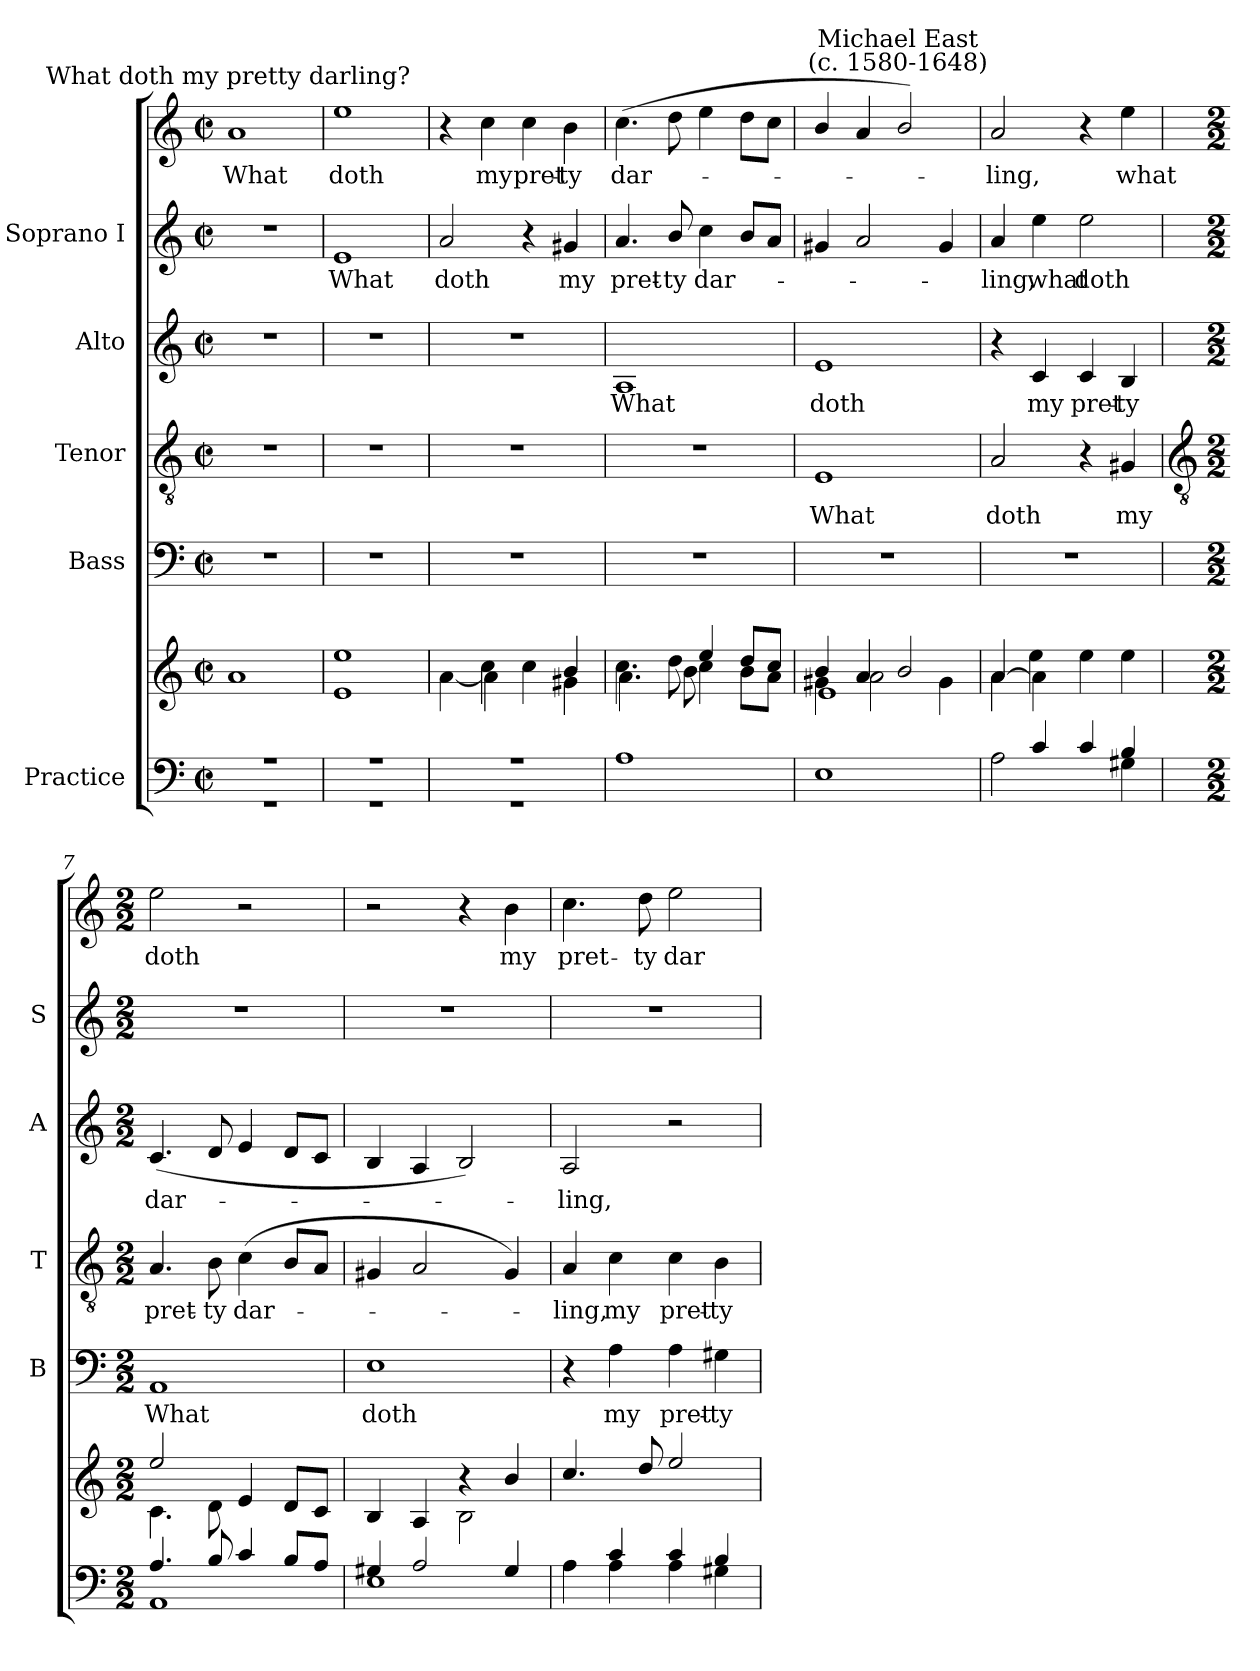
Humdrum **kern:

**kern	**kern	**kern	**text	**kern	**text	**kern	**text	**kern	**text	**kern	**text
*part5	*part5	*part4	*part4	*part3	*part3	*part2	*part2	*part1	*part1	*part1	*part1
*staff7	*staff6	*staff5	*staff5	*staff4	*staff4	*staff3	*staff3	*staff2	*staff2	*staff1	*staff1
*I"Practice	*	*I"Bass	*	*I"Tenor	*	*I"Alto	*	*I"Soprano I	*	*	*
*	*	*I'B	*	*I'T	*	*I'A	*	*I'S	*	*	*
*clefF4	*clefG2	*clefF4	*	*clefGv2	*	*clefG2	*	*clefG2	*	*clefG2	*
*k[]	*k[]	*k[]	*	*k[]	*	*k[]	*	*k[]	*	*k[]	*
*C:	*C:	*C:	*	*C:	*	*C:	*	*C:	*	*C:	*
*M2/2	*M2/2	*M2/2	*	*M2/2	*	*M2/2	*	*M2/2	*	*M2/2	*
*met(c|)	*met(c|)	*met(c|)	*	*met(c|)	*	*met(c|)	*	*met(c|)	*	*met(c|)	*
=1	=1	=1	=1	=1	=1	=1	=1	=1	=1	=1	=1
*^	*^	*	*	*	*	*	*	*	*	*	*
*	*	*	*^	*	*	*	*	*	*	*	*	*	*
!	!	!	!	!	!	!	!	!	!	!	!	!	!LO:TX:a:cj:t=What doth my pretty darling?	!
!	!	!	!	!	!	!	!	!	!	!	!	!	!	!LO:LY:b
1r	1r	1a	1ryy	1ryy	1r	.	1r	.	1r	.	1r	.	1a	What
=2	=2	=2	=2	=2	=2	=2	=2	=2	=2	=2	=2	=2	=2	=2
!	!	!	!	!	!	!	!	!	!	!	!	!LO:LY:b	!	!LO:LY:b
1r	1r	1ee	1e	1ryy	1r	.	1r	.	1r	.	1e	What	1ee	doth
=3	=3	=3	=3	=3	=3	=3	=3	=3	=3	=3	=3	=3	=3	=3
!	!	!	!	!	!	!	!	!	!	!	!	!LO:LY:b	!	!
1r	1r	4ryy	[4a	1ryy	1r	.	1r	.	1r	.	2a	doth	4r	.
!	!	!	!	!	!	!	!	!	!	!	!	!	!	!LO:LY:b
.	.	4cc\	4a\]	.	.	.	.	.	.	.	.	.	4cc	my
!	!	!	!	!	!	!	!	!	!	!	!	!	!	!LO:LY:b
.	.	4cc\	4ryy	.	.	.	.	.	.	.	4r	.	4cc	pret-
!	!	!	!	!	!	!	!	!	!	!	!	!LO:LY:b	!	!LO:LY:b
.	.	4b/	4g#X	.	.	.	.	.	.	.	4g#X	my	4b	-ty
*	*	*	*v	*v	*	*	*	*	*	*	*	*	*	*
=4	=4	=4	=4	=4	=4	=4	=4	=4	=4	=4	=4	=4	=4
*	*^	*	*	*	*	*	*	*	*	*	*	*	*
!	!	!	!	!	!	!	!	!	!	!LO:LY:b	!	!LO:LY:b	!	!LO:LY:b
1A	1ryy	1ryy	4.cc\	4.a\	1r	.	1r	.	1A	What	4.a	pret-	(<4.cc	dar-
!	!	!	!	!	!	!	!	!	!	!	!	!LO:LY:b	!	!
.	.	.	8dd\	8b\	.	.	.	.	.	.	8b/	-ty	8dd	.
!	!	!	!	!	!	!	!	!	!	!	!	!LO:LY:b	!	!
.	.	.	4ee	4cc	.	.	.	.	.	.	4cc	dar-	4ee	.
.	.	.	8ddL	8b\L	.	.	.	.	.	.	8bL	.	8ddL	.
.	.	.	8ccJ	8a\J	.	.	.	.	.	.	8aJ	.	8ccJ	.
*	*v	*v	*	*	*	*	*	*	*	*	*	*	*	*
=5	=5	=5	=5	=5	=5	=5	=5	=5	=5	=5	=5	=5	=5
*	*	*	*^	*	*	*	*	*	*	*	*	*	*
!	!	!	!	!	!	!	!	!LO:LY:b	!	!LO:LY:b	!	!	!	!
1E	1ryy	4b/	4g#X	1e	1r	.	1E	What	1e	doth	4g#X	.	4b/	.
.	.	4a	2a\	.	.	.	.	.	.	.	2a	.	4a	.
!	!	!	!	!	!	!	!	!	!	!	!	!	!LO:TX:a:cj:t=Michael East\n(c. 1580-1648)	!
.	.	2b/	.	.	.	.	.	.	.	.	.	.	2b/)	.
.	.	.	4g#\	.	.	.	.	.	.	.	4g#	.	.	.
=6	=6	=6	=6	=6	=6	=6	=6	=6	=6	=6	=6	=6	=6	=6
*	*^	*	*	*	*	*	*	*	*	*	*	*	*	*
!	!	!	!	!	!	!	!	!	!LO:LY:b	!	!	!	!LO:LY:b	!	!LO:LY:b
4ryy	2A	1ryy	[4a	4a	4ryy	1r	.	2A	doth	4r	.	4a	ling,	2a	ling,
!	!	!	!	!	!	!	!	!	!	!	!LO:LY:b	!	!LO:LY:b	!	!
4c/	.	.	4a\]	4ee	2.ryy	.	.	.	.	4c	my	4ee	what	.	.
!	!	!	!	!	!	!	!	!	!	!	!LO:LY:b	!	!LO:LY:b	!	!
4c	4ryy	.	4ryy	4ee	.	.	.	4r	.	4c	pret-	2ee	doth	4r	.
!	!	!	!	!	!	!	!	!	!LO:LY:b	!	!LO:LY:b	!	!	!	!LO:LY:b
4B	4G#X	.	4ee	4ryy	.	.	.	4G#X	my	4B	-ty	.	.	4ee	what
*v	*v	*v	*	*	*	*	*	*	*	*	*	*	*	*	*
!!LO:LB:g=z
=7	=7	=7	=7	=7	=7	=7	=7	=7	=7	=7	=7	=7	=7
*	*	*	*	*	*	*clefGv2	*	*	*	*	*	*	*
*M2/2	*M2/2	*	*	*M2/2	*	*M2/2	*	*M2/2	*	*M2/2	*	*M2/2	*
*^	*	*	*	*	*	*	*	*	*	*	*	*	*
!	!	!	!	!	!	!LO:LY:b	!	!LO:LY:b	!	!LO:LY:b	!	!	!	!LO:LY:b
4.A	1AA	2ee/	1ryy	4.c\	1AA	What	4.A	pret-	(<4.c	dar-	1r	.	2ee	doth
!	!	!	!	!	!	!	!	!LO:LY:b	!	!	!	!	!	!
8B	.	.	.	8d\	.	.	8B	-ty	8d	.	.	.	.	.
!	!	!	!	!	!	!	!	!LO:LY:b	!	!	!	!	!	!
4c	.	2ryy	.	4e	.	.	(<4c	dar-	4e	.	.	.	2r	.
8BL	.	.	.	8dL	.	.	8BL	.	8dL	.	.	.	.	.
8AJ	.	.	.	8cJ	.	.	8AJ	.	8cJ	.	.	.	.	.
=8	=8	=8	=8	=8	=8	=8	=8	=8	=8	=8	=8	=8	=8	=8
!	!	!	!	!	!	!LO:LY:b	!	!	!	!	!	!	!	!
4G#X/	1E	2ryy	1ryy	4B	1E	doth	4G#X	.	4B	.	1r	.	2r	.
2A/	.	.	.	4A	.	.	2A	.	4A	.	.	.	.	.
.	.	4r	.	2B\	.	.	.	.	2B)	.	.	.	4r	.
!	!	!	!	!	!	!	!	!	!	!	!	!	!	!LO:LY:b
4G#/	.	4b/	.	.	.	.	4G#)	.	.	.	.	.	4b	my
=9	=9	=9	=9	=9	=9	=9	=9	=9	=9	=9	=9	=9	=9	=9
!	!	!	!	!	!	!	!	!LO:LY:b	!	!LO:LY:b	!	!	!	!LO:LY:b
4A	4ryy	4.cc	1ryy	2Ayy	4r	.	4A	ling,	2A	ling,	1r	.	4.cc	pret-
!	!	!	!	!	!	!LO:LY:b	!	!LO:LY:b	!	!	!	!	!	!
4c	4A	.	.	.	4A	my	4c	my	.	.	.	.	.	.
!	!	!	!	!	!	!	!	!	!	!	!	!	!	!LO:LY:b
.	.	8dd	.	.	.	.	.	.	.	.	.	.	8dd	-ty
!	!	!	!	!	!	!LO:LY:b	!	!LO:LY:b	!	!	!	!	!	!LO:LY:b
4c	4A	2ee	.	2ryy	4A	pret-	4c	pret-	2r	.	.	.	2ee	dar-
!	!	!	!	!	!	!LO:LY:b	!	!LO:LY:b	!	!	!	!	!	!
4B	4G#X	.	.	.	4G#X	-ty	4B	-ty	.	.	.	.	.	.
*v	*v	*	*	*	*	*	*	*	*	*	*	*	*	*
*	*v	*v	*v	*	*	*	*	*	*	*	*	*	*
=	=	=	=	=	=	=	=	=	=	=	=
*-	*-	*-	*-	*-	*-	*-	*-	*-	*-	*-	*-
